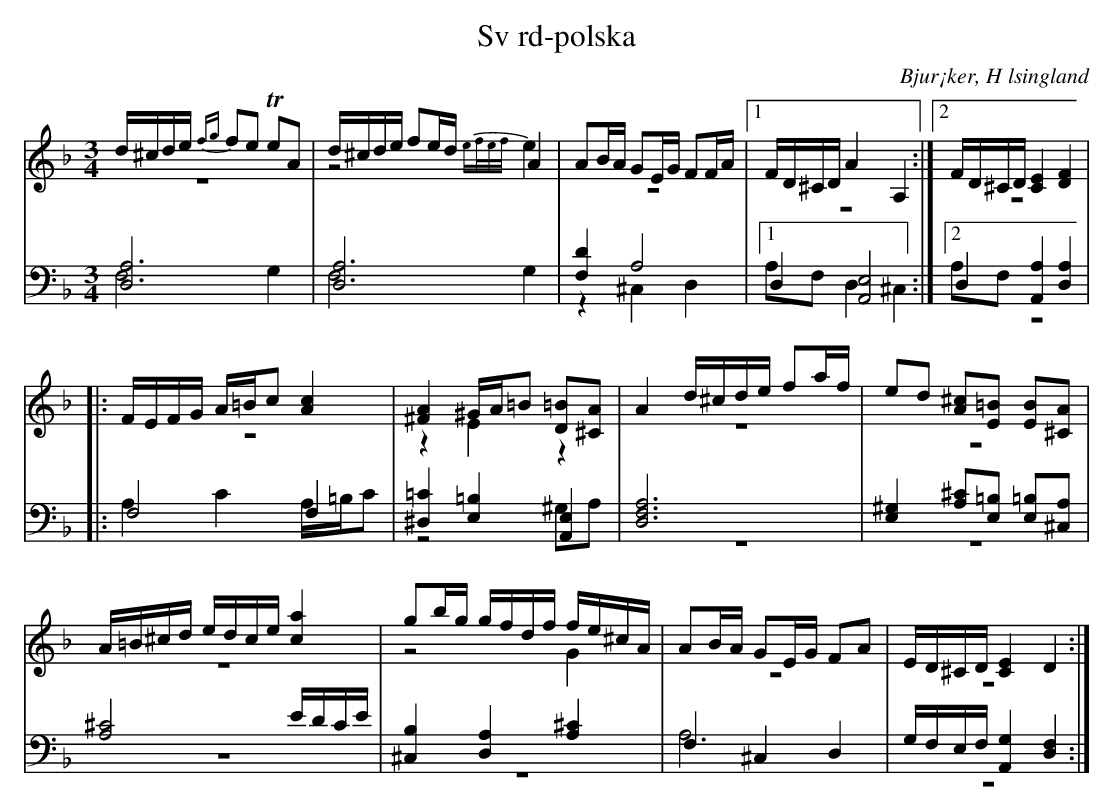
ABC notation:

X:1
T: Sv rd-polska
O: Bjur¡ker, H lsingland
M: 3/4
L: 1/8
K: Dm
V:1
V:2 merge
V:3
V:4 merge
V:1
d/^c/d/e/ {fg}fe TeA|d/^c/d/e/ fe/d/ A2|AB/A/ GE/G/ FF/A/|1 F/D/^C/D/ A2 A,2:|2 F/D/^C/D/ [C2E2] [D2F2]|
|:F/E/F/G/ A/=B/c [A2c2]|[^F2A2] ^G/A/=B [D=B][^CA]|A2 d/^c/d/e/ fa/f/|ed [A^c][E=B] [EB][^CA]|
A/=B/^c/d/ e/d/c/e/ [c2a2]|gb/g/ g/f/d/f/ f/e/^c/A/|AB/A/ GE/G/ FA|E/D/^C/D/ [C2E2] D2:|
V:2
z6|z4 {zef/e/f/}e2|z6|1 z6:|2 z6|
|:z6|z2 E2 z2|z6|z6|
z6|z4 G2|z6|z6:|
V:3 clef=bass
[D,6A,6]|[D,6A,6]|[F,2D2] A,4|1 D,2 [A,,4E,4]:|2 D,2 [A,,2A,2] [D,2A,2]|
|:F,4 F,2|[^D,2=C2] [E,2=B,2] [A,,2E,2]|[D,6F,6A,6]|[E,2^G,2] [A,^C][E,=B,] [E,=B,][^C,A,]|
[A,4^C4] E/D/C/E/|[^C,2B,2]  [D,2A,2] [A,2^C2]|F,2 ^C,2 D,2|G,/F,/E,/F,/ [A,,2G,2] [D,2F,2]:|
V:4 clef=bass
F,4 G,2|F,4 G,2|z2 ^C,2 D,2|1 A,F, D,2 ^C,2:|2 A,F,  z4|
|:A,2 C2 A,/=B,/C|z4 ^G,A,|z6|z6|
z6|z6|A,6|z6:|
